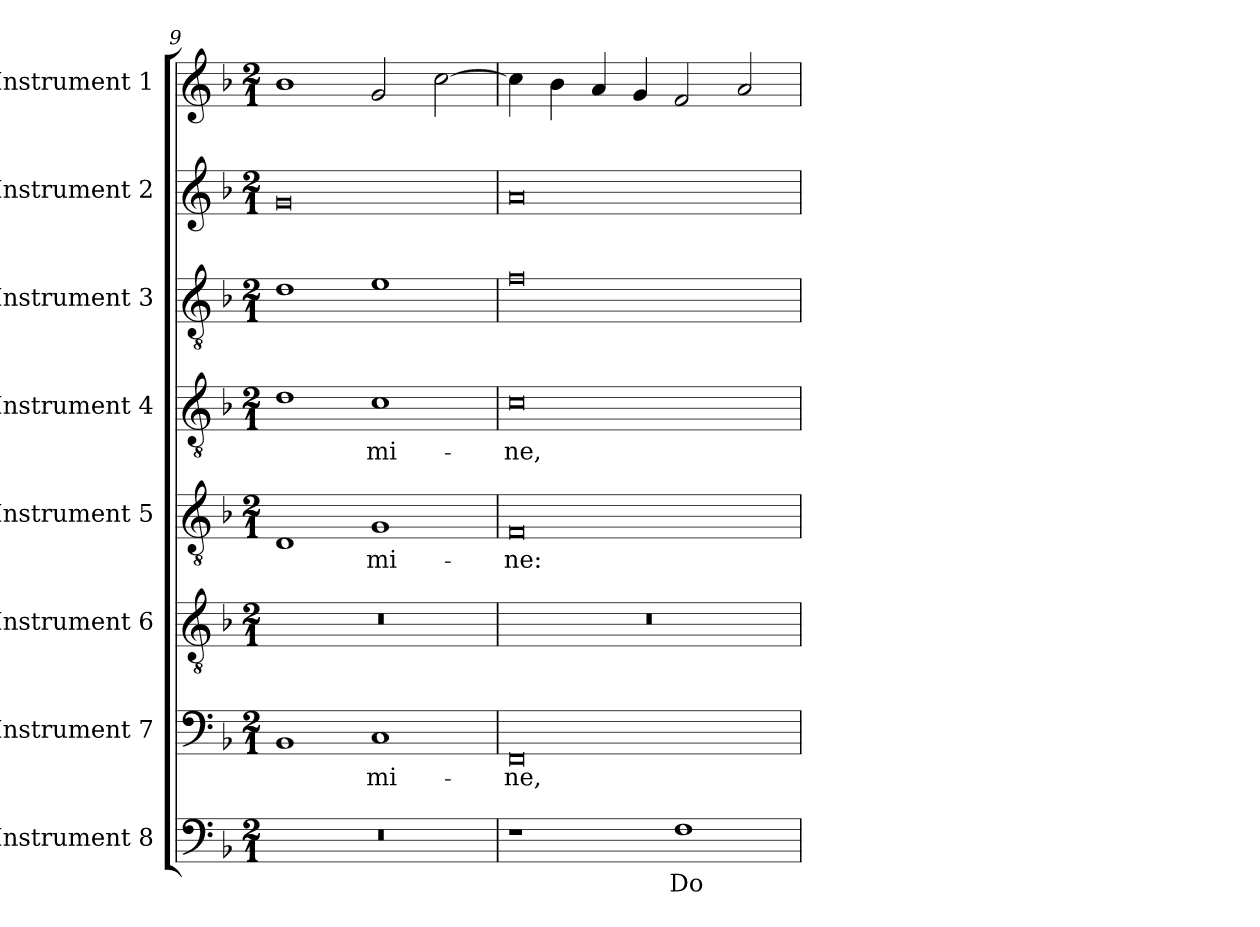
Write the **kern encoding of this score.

**kern	**text	**kern	**text	**kern	**kern	**text	**kern	**text	**kern	**text	**kern	**text	**kern	**text
*part8	*part8	*part7	*part7	*part6	*part5	*part5	*part4	*part4	*part3	*part3	*part2	*part2	*part1	*part1
*staff8	*staff8	*staff7	*staff7	*staff6	*staff5	*staff5	*staff4	*staff4	*staff3	*staff3	*staff2	*staff2	*staff1	*staff1
*I"Instrument 8	*	*I"Instrument 7	*	*I"Instrument 6	*I"Instrument 5	*	*I"Instrument 4	*	*I"Instrument 3	*	*I"Instrument 2	*	*I"Instrument 1	*
*clefF4	*	*clefF4	*	*clefGv2	*clefGv2	*	*clefGv2	*	*clefGv2	*	*clefG2	*	*clefG2	*
*k[b-]	*	*k[b-]	*	*k[b-]	*k[b-]	*	*k[b-]	*	*k[b-]	*	*k[b-]	*	*k[b-]	*
*F:	*	*F:	*	*F:	*F:	*	*F:	*	*F:	*	*F:	*	*F:	*
*M2/1	*	*M2/1	*	*M2/1	*M2/1	*	*M2/1	*	*M2/1	*	*M2/1	*	*M2/1	*
=9	=9	=9	=9	=9	=9	=9	=9	=9	=9	=9	=9	=9	=9	=9
!	!	!	!LO:LY:b:cj	!	!	!LO:LY:b:cj	!	!LO:LY:b:cj	!	!LO:LY:b:cj	!	!LO:LY:b:cj	!	!LO:LY:b:cj
0r	.	1BB-	--	0r	1D	--	1d	--	1d	--	0g	--	1b-	.
!	!	!	!LO:LY:b:cj	!	!	!LO:LY:b:cj	!	!LO:LY:b:cj	!	!LO:LY:b:cj	!	!	!	!LO:LY:b:cj
.	.	1C	-mi-	.	1G	-mi-	1c	-mi-	1e	--	.	.	2g/	.
!	!	!	!	!	!	!	!	!	!	!	!	!	!	!LO:LY:b:cj
.	.	.	.	.	.	.	.	.	.	.	.	.	[>2cc\	.
=10	=10	=10	=10	=10	=10	=10	=10	=10	=10	=10	=10	=10	=10	=10
!	!	!	!LO:LY:b:cj	!	!	!LO:LY:b:cj	!	!LO:LY:b:cj	!	!LO:LY:b:cj	!	!LO:LY:b:cj	!	!LO:LY:b:cj
1r	.	0FF	-ne,	0r	0F	-ne:	0c	-ne,	0f	--	0a	--	4cc\]	.
!	!	!	!	!	!	!	!	!	!	!	!	!	!	!LO:LY:b:cj
.	.	.	.	.	.	.	.	.	.	.	.	.	4b-\	.
!	!	!	!	!	!	!	!	!	!	!	!	!	!	!LO:LY:b:cj
.	.	.	.	.	.	.	.	.	.	.	.	.	4a/	.
!	!	!	!	!	!	!	!	!	!	!	!	!	!	!LO:LY:b:cj
.	.	.	.	.	.	.	.	.	.	.	.	.	4g/	.
!	!LO:LY:b:cj	!	!	!	!	!	!	!	!	!	!	!	!	!LO:LY:b:cj
1F	Do-	.	.	.	.	.	.	.	.	.	.	.	2f/	.
!	!	!	!	!	!	!	!	!	!	!	!	!	!	!LO:LY:b:cj
.	.	.	.	.	.	.	.	.	.	.	.	.	2a/	.
=	=	=	=	=	=	=	=	=	=	=	=	=	=	=
*-	*-	*-	*-	*-	*-	*-	*-	*-	*-	*-	*-	*-	*-	*-
